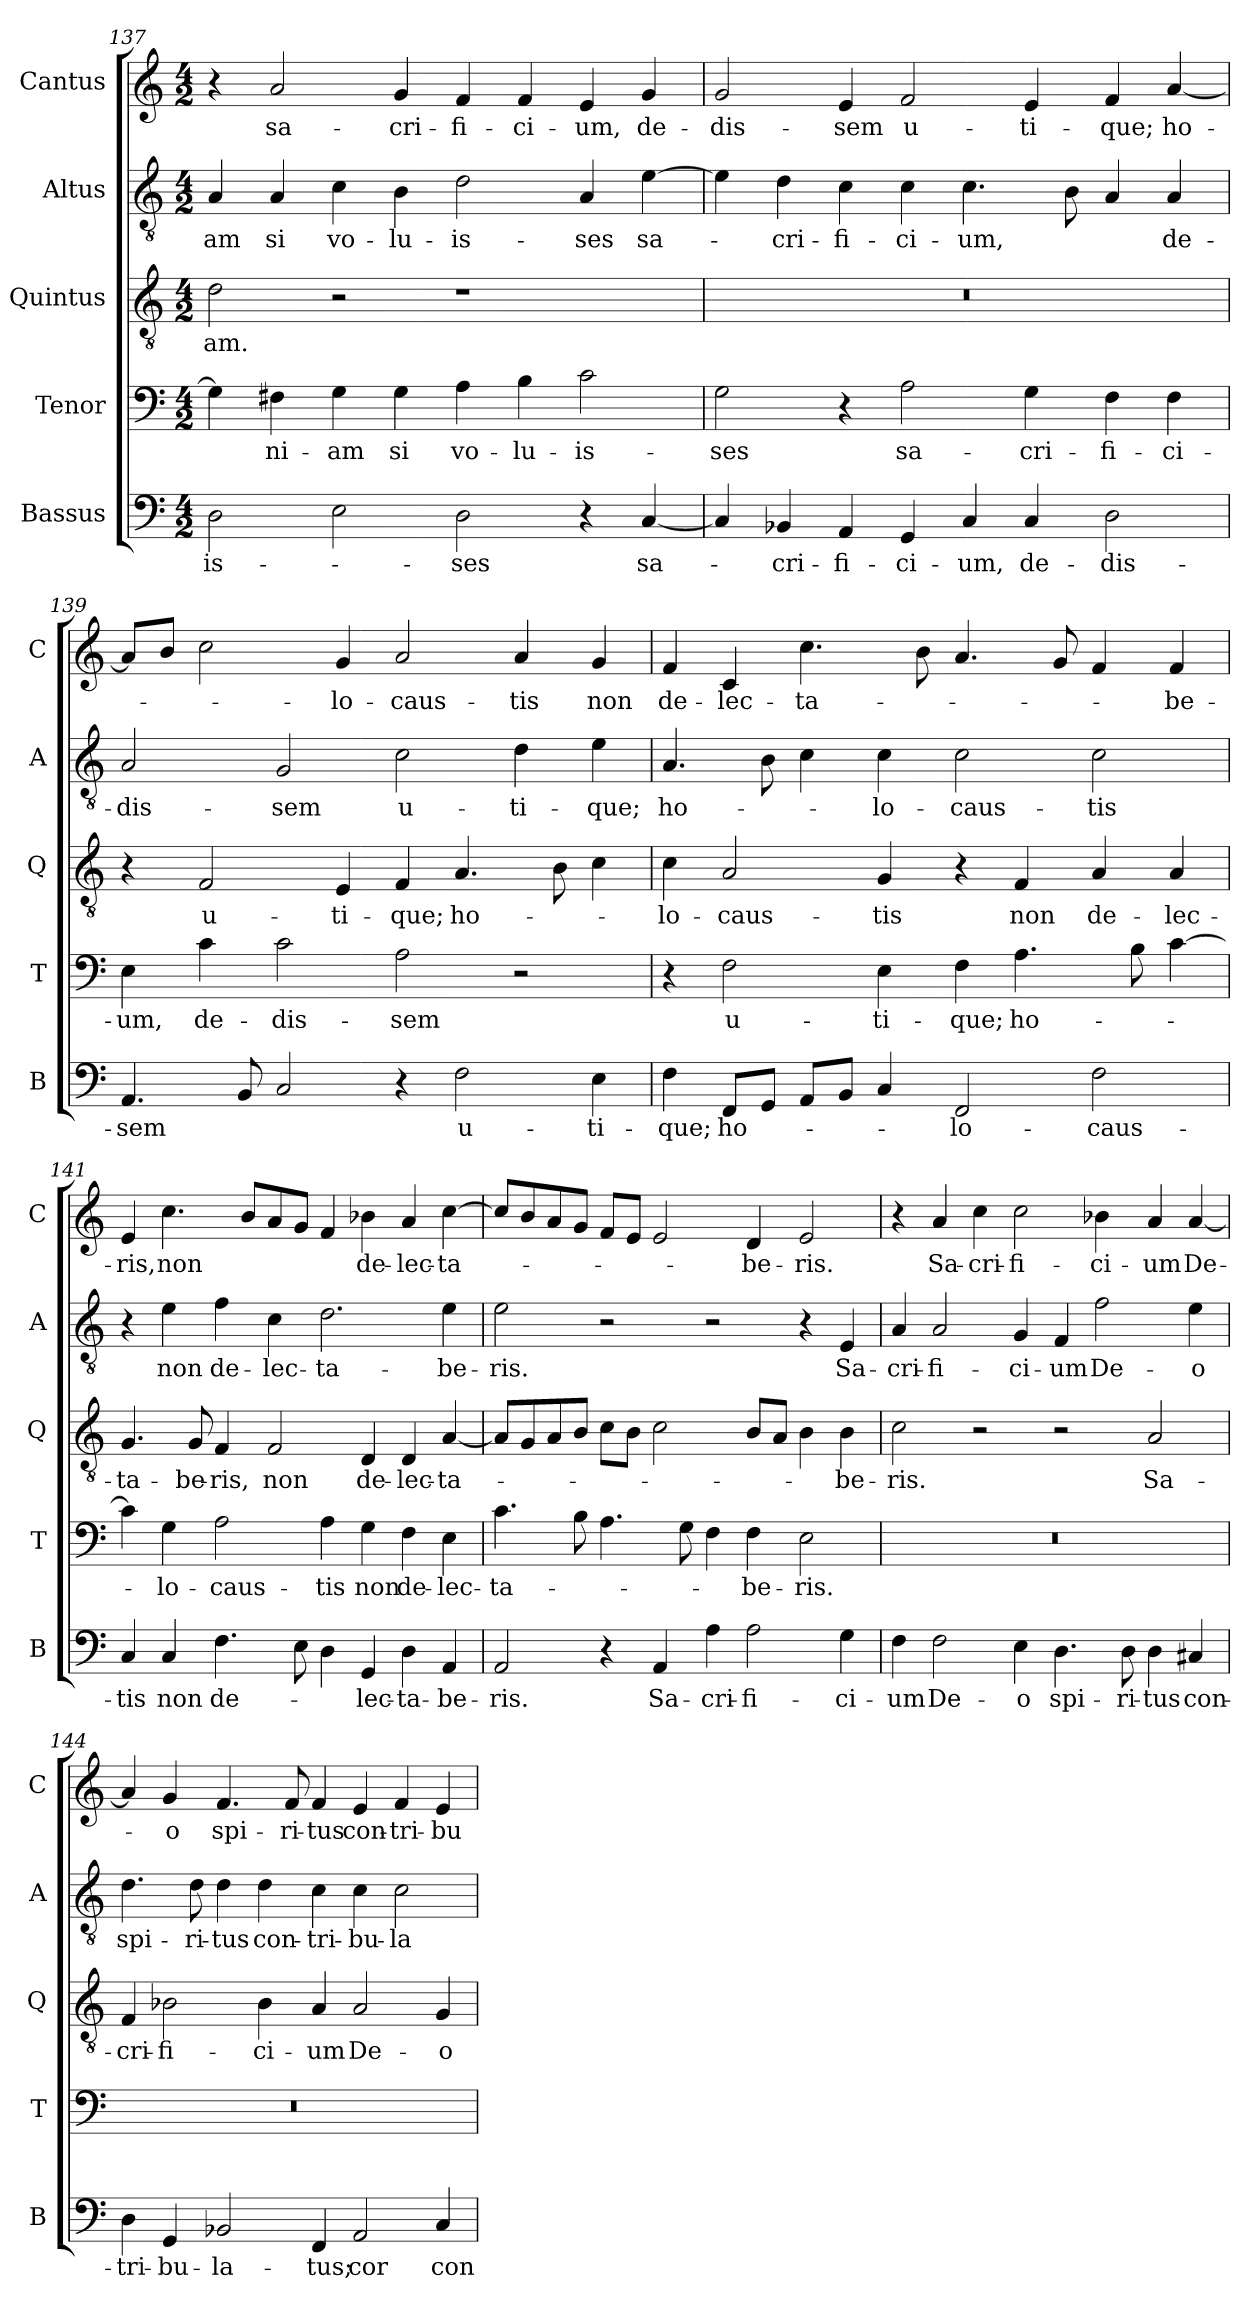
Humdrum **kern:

**kern	**text	**kern	**text	**kern	**text	**kern	**text	**kern	**text
*part5	*part5	*part4	*part4	*part3	*part3	*part2	*part2	*part1	*part1
*staff5	*staff5	*staff4	*staff4	*staff3	*staff3	*staff2	*staff2	*staff1	*staff1
*I"Bassus	*	*I"Tenor	*	*I"Quintus	*	*I"Altus	*	*I"Cantus	*
*I'B	*	*I'T	*	*I'Q	*	*I'A	*	*I'C	*
!!LO:LB:g=z
*clefF4	*	*clefF4	*	*clefGv2	*	*clefGv2	*	*clefG2	*
*k[]	*	*k[]	*	*k[]	*	*k[]	*	*k[]	*
*C:	*	*C:	*	*C:	*	*C:	*	*C:	*
*M4/2	*	*M4/2	*	*M4/2	*	*M4/2	*	*M4/2	*
=137	=137	=137	=137	=137	=137	=137	=137	=137	=137
!	!LO:LY:b	!	!	!	!LO:LY:b	!	!LO:LY:b	!	!
2D\	-is-	4G\]	.	2d\	-am.	4A/	-am	4r	.
!	!	!	!LO:LY:b	!	!	!	!LO:LY:b	!	!LO:LY:b
.	.	4F#X\	-ni-	.	.	4A/	si	2a/	sa-
!	!	!	!LO:LY:b	!	!	!	!LO:LY:b	!	!
2E\	.	4G\	-am	2r	.	4c\	vo-	.	.
!	!	!	!LO:LY:b	!	!	!	!LO:LY:b	!	!LO:LY:b
.	.	4G\	si	.	.	4B\	-lu-	4g/	-cri-
!	!LO:LY:b	!	!LO:LY:b	!	!	!	!LO:LY:b	!	!LO:LY:b
2D\	-ses	4A\	vo-	1r	.	2d\	-is-	4f/	-fi-
!	!	!	!LO:LY:b	!	!	!	!	!	!LO:LY:b
.	.	4B\	-lu-	.	.	.	.	4f/	-ci-
!	!	!	!LO:LY:b	!	!	!	!LO:LY:b	!	!LO:LY:b
4r	.	2c\	-is-	.	.	4A/	-ses	4e/	-um,
!	!LO:LY:b	!	!	!	!	!	!LO:LY:b	!	!LO:LY:b
[4C/	sa-	.	.	.	.	[4e\	sa-	4g/	de-
=138	=138	=138	=138	=138	=138	=138	=138	=138	=138
!	!	!	!LO:LY:b	!	!	!	!	!	!LO:LY:b
4C/]	.	2G\	-ses	0r	.	4e\]	.	2g/	-dis-
!	!LO:LY:b	!	!	!	!	!	!LO:LY:b	!	!
4BB-X/	-cri-	.	.	.	.	4d\	-cri-	.	.
!	!LO:LY:b	!	!	!	!	!	!LO:LY:b	!	!LO:LY:b
4AA/	-fi-	4r	.	.	.	4c\	-fi-	4e/	-sem
!	!LO:LY:b	!	!LO:LY:b	!	!	!	!LO:LY:b	!	!LO:LY:b
4GG/	-ci-	2A\	sa-	.	.	4c\	-ci-	2f/	u-
!	!LO:LY:b	!	!	!	!	!	!LO:LY:b	!	!
4C/	-um,	.	.	.	.	4.c\	-um,	.	.
!	!LO:LY:b	!	!LO:LY:b	!	!	!	!	!	!LO:LY:b
4C/	de-	4G\	-cri-	.	.	.	.	4e/	-ti-
.	.	.	.	.	.	8B\	.	.	.
!	!LO:LY:b	!	!LO:LY:b	!	!	!	!	!	!LO:LY:b
2D\	-dis-	4F\	-fi-	.	.	4A/	.	4f/	-que;
!	!	!	!LO:LY:b	!	!	!	!LO:LY:b	!	!LO:LY:b
.	.	4F\	-ci-	.	.	4A/	de-	[4a/	ho-
=139	=139	=139	=139	=139	=139	=139	=139	=139	=139
!	!LO:LY:b	!	!LO:LY:b	!	!	!	!LO:LY:b	!	!
4.AA/	-sem	4E\	-um,	4r	.	2A/	-dis-	8a/L]	.
.	.	.	.	.	.	.	.	8b/J	.
!	!	!	!LO:LY:b	!	!LO:LY:b	!	!	!	!
.	.	4c\	de-	2F/	u-	.	.	2cc\	.
8BB/	.	.	.	.	.	.	.	.	.
!	!	!	!LO:LY:b	!	!	!	!LO:LY:b	!	!
2C/	.	2c\	-dis-	.	.	2G/	-sem	.	.
!	!	!	!	!	!LO:LY:b	!	!	!	!LO:LY:b
.	.	.	.	4E/	-ti-	.	.	4g/	-lo-
!	!	!	!LO:LY:b	!	!LO:LY:b	!	!LO:LY:b	!	!LO:LY:b
4r	.	2A\	-sem	4F/	-que;	2c\	u-	2a/	-caus-
!	!LO:LY:b	!	!	!	!LO:LY:b	!	!	!	!
2F\	u-	.	.	4.A/	ho-	.	.	.	.
!	!	!	!	!	!	!	!LO:LY:b	!	!LO:LY:b
.	.	2r	.	.	.	4d\	-ti-	4a/	-tis
.	.	.	.	8B\	.	.	.	.	.
!	!LO:LY:b	!	!	!	!	!	!LO:LY:b	!	!LO:LY:b
4E\	-ti-	.	.	4c\	.	4e\	-que;	4g/	non
!!LO:PB:g=z
=140	=140	=140	=140	=140	=140	=140	=140	=140	=140
!	!LO:LY:b	!	!	!	!LO:LY:b	!	!LO:LY:b	!	!LO:LY:b
4F\	-que;	4r	.	4c\	-lo-	4.A/	ho-	4f/	de-
!	!LO:LY:b	!	!LO:LY:b	!	!LO:LY:b	!	!	!	!LO:LY:b
8FF/L	ho-	2F\	u-	2A/	-caus-	.	.	4c/	-lec-
8GG/J	.	.	.	.	.	8B\	.	.	.
!	!	!	!	!	!	!	!	!	!LO:LY:b
8AA/L	.	.	.	.	.	4c\	.	4.cc\	-ta-
8BB/J	.	.	.	.	.	.	.	.	.
!	!	!	!LO:LY:b	!	!LO:LY:b	!	!LO:LY:b	!	!
4C/	.	4E\	-ti-	4G/	-tis	4c\	-lo-	.	.
.	.	.	.	.	.	.	.	8b\	.
!	!LO:LY:b	!	!LO:LY:b	!	!	!	!LO:LY:b	!	!
2FF/	-lo-	4F\	-que;	4r	.	2c\	-caus-	4.a/	.
!	!	!	!LO:LY:b	!	!LO:LY:b	!	!	!	!
.	.	4.A\	ho-	4F/	non	.	.	.	.
.	.	.	.	.	.	.	.	8g/	.
!	!LO:LY:b	!	!	!	!LO:LY:b	!	!LO:LY:b	!	!
2F\	-caus-	.	.	4A/	de-	2c\	-tis	4f/	.
.	.	8B\	.	.	.	.	.	.	.
!	!	!	!	!	!LO:LY:b	!	!	!	!LO:LY:b
.	.	[4c\	.	4A/	-lec-	.	.	4f/	-be-
=141	=141	=141	=141	=141	=141	=141	=141	=141	=141
!	!LO:LY:b	!	!	!	!LO:LY:b	!	!	!	!LO:LY:b
4C/	-tis	4c\]	.	4.G/	-ta-	4r	.	4e/	-ris,
!	!LO:LY:b	!	!LO:LY:b	!	!	!	!LO:LY:b	!	!LO:LY:b
4C/	non	4G\	-lo-	.	.	4e\	non	4.cc\	non
!	!	!	!	!	!LO:LY:b	!	!	!	!
.	.	.	.	8G/	-be-	.	.	.	.
!	!LO:LY:b	!	!LO:LY:b	!	!LO:LY:b	!	!LO:LY:b	!	!
4.F\	de-	2A\	-caus-	4F/	-ris,	4f\	de-	.	.
.	.	.	.	.	.	.	.	8b/L	.
!	!	!	!	!	!LO:LY:b	!	!LO:LY:b	!	!
.	.	.	.	2F/	non	4c\	-lec-	8a/	.
8E\	.	.	.	.	.	.	.	8g/J	.
!	!	!	!LO:LY:b	!	!	!	!LO:LY:b	!	!
4D\	.	4A\	-tis	.	.	2.d\	-ta-	4f/	.
!	!LO:LY:b	!	!LO:LY:b	!	!LO:LY:b	!	!	!	!LO:LY:b
4GG/	-lec-	4G\	non	4D/	de-	.	.	4b-X\	de-
!	!LO:LY:b	!	!LO:LY:b	!	!LO:LY:b	!	!	!	!LO:LY:b
4D\	-ta-	4F\	de-	4D/	-lec-	.	.	4a/	-lec-
!	!LO:LY:b	!	!LO:LY:b	!	!LO:LY:b	!	!LO:LY:b	!	!LO:LY:b
4AA/	-be-	4E\	-lec-	[4A/	-ta-	4e\	-be-	[4cc\	-ta-
=142	=142	=142	=142	=142	=142	=142	=142	=142	=142
!	!LO:LY:b	!	!LO:LY:b	!	!	!	!LO:LY:b	!	!
2AA/	-ris.	4.c\	-ta-	8A/L]	.	2e\	-ris.	8cc/L]	.
.	.	.	.	8G/	.	.	.	8b/	.
.	.	.	.	8A/	.	.	.	8a/	.
.	.	8B\	.	8B/J	.	.	.	8g/J	.
4r	.	4.A\	.	8c\L	.	2r	.	8f/L	.
.	.	.	.	8B\J	.	.	.	8e/J	.
!	!LO:LY:b	!	!	!	!	!	!	!	!
4AA/	Sa-	.	.	2c\	.	.	.	2e/	.
.	.	8G\	.	.	.	.	.	.	.
!	!LO:LY:b	!	!	!	!	!	!	!	!
4A\	-cri-	4F\	.	.	.	2r	.	.	.
!	!LO:LY:b	!	!LO:LY:b	!	!	!	!	!	!LO:LY:b
2A\	-fi-	4F\	-be-	8B/L	.	.	.	4d/	-be-
.	.	.	.	8A/J	.	.	.	.	.
!	!	!	!LO:LY:b	!	!	!	!	!	!LO:LY:b
.	.	2E\	-ris.	4B\	.	4r	.	2e/	-ris.
!	!LO:LY:b	!	!	!	!LO:LY:b	!	!LO:LY:b	!	!
4G\	-ci-	.	.	4B\	-be-	4E/	Sa-	.	.
!!LO:LB:g=z
=143	=143	=143	=143	=143	=143	=143	=143	=143	=143
!	!LO:LY:b	!	!	!	!LO:LY:b	!	!LO:LY:b	!	!
4F\	-um	0r	.	2c\	-ris.	4A/	-cri-	4r	.
!	!LO:LY:b	!	!	!	!	!	!LO:LY:b	!	!LO:LY:b
2F\	De-	.	.	.	.	2A/	-fi-	4a/	Sa-
!	!	!	!	!	!	!	!	!	!LO:LY:b
.	.	.	.	2r	.	.	.	4cc\	-cri-
!	!LO:LY:b	!	!	!	!	!	!LO:LY:b	!	!LO:LY:b
4E\	-o	.	.	.	.	4G/	-ci-	2cc\	-fi-
!	!LO:LY:b	!	!	!	!	!	!LO:LY:b	!	!
4.D\	spi-	.	.	2r	.	4F/	-um	.	.
!	!	!	!	!	!	!	!LO:LY:b	!	!LO:LY:b
.	.	.	.	.	.	2f\	De-	4b-X\	-ci-
!	!LO:LY:b	!	!	!	!	!	!	!	!
8D\	-ri-	.	.	.	.	.	.	.	.
!	!LO:LY:b	!	!	!	!LO:LY:b	!	!	!	!LO:LY:b
4D\	-tus	.	.	2A/	Sa-	.	.	4a/	-um
!	!LO:LY:b	!	!	!	!	!	!LO:LY:b	!	!LO:LY:b
4C#X/	con-	.	.	.	.	4e\	-o	[4a/	De-
=144	=144	=144	=144	=144	=144	=144	=144	=144	=144
!	!LO:LY:b	!	!	!	!LO:LY:b	!	!LO:LY:b	!	!
4D\	-tri-	0r	.	4F/	-cri-	4.d\	spi-	4a/]	.
!	!LO:LY:b	!	!	!	!LO:LY:b	!	!	!	!LO:LY:b
4GG/	-bu-	.	.	2B-X\	-fi-	.	.	4g/	-o
!	!	!	!	!	!	!	!LO:LY:b	!	!
.	.	.	.	.	.	8d\	-ri-	.	.
!	!LO:LY:b	!	!	!	!	!	!LO:LY:b	!	!LO:LY:b
2BB-X/	-la-	.	.	.	.	4d\	-tus	4.f/	spi-
!	!	!	!	!	!LO:LY:b	!	!LO:LY:b	!	!
.	.	.	.	4B-\	-ci-	4d\	con-	.	.
!	!	!	!	!	!	!	!	!	!LO:LY:b
.	.	.	.	.	.	.	.	8f/	-ri-
!	!LO:LY:b	!	!	!	!LO:LY:b	!	!LO:LY:b	!	!LO:LY:b
4FF/	-tus;	.	.	4A/	-um	4c\	-tri-	4f/	-tus
!	!LO:LY:b	!	!	!	!LO:LY:b	!	!LO:LY:b	!	!LO:LY:b
2AA/	cor	.	.	2A/	De-	4c\	-bu-	4e/	con-
!	!	!	!	!	!	!	!LO:LY:b	!	!LO:LY:b
.	.	.	.	.	.	2c\	-la-	4f/	-tri-
!	!LO:LY:b	!	!	!	!LO:LY:b	!	!	!	!LO:LY:b
4C/	con-	.	.	4G/	-o	.	.	4e/	-bu-
=	=	=	=	=	=	=	=	=	=
*-	*-	*-	*-	*-	*-	*-	*-	*-	*-
